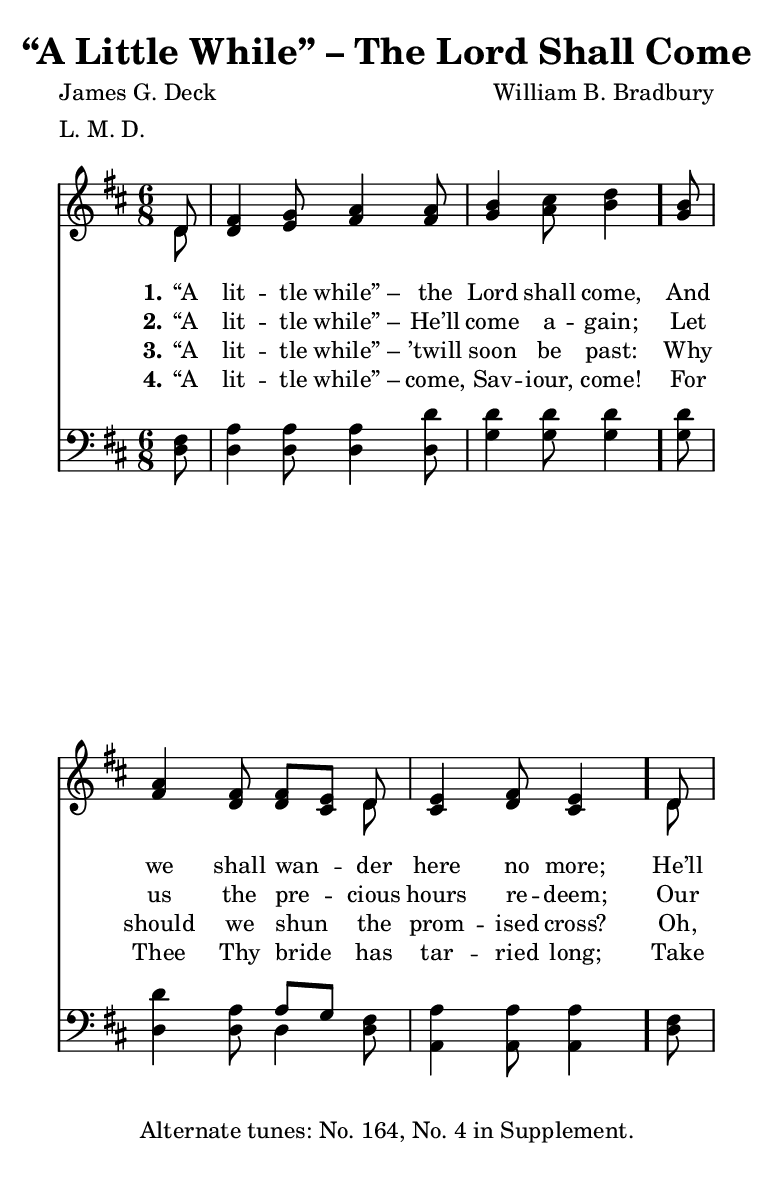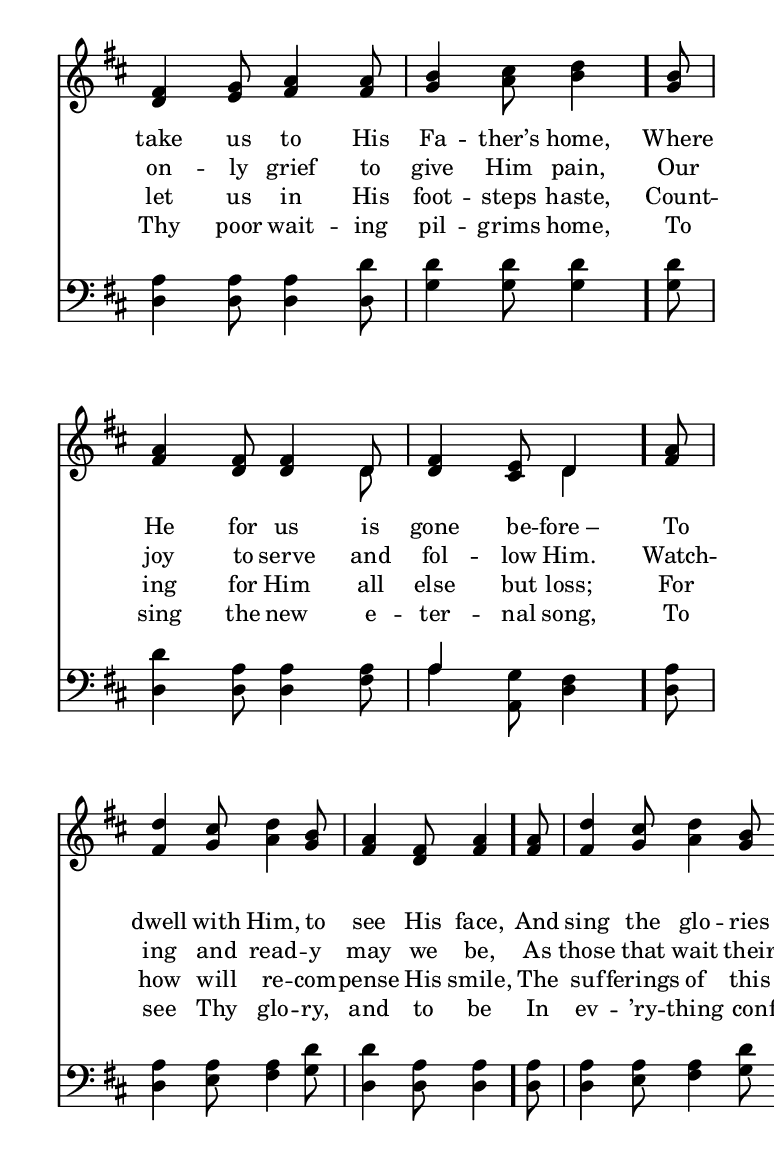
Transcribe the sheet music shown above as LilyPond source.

\include "common/global.ily"
\paper {
  \include "common/paper.ily"
  ragged-last-bottom = ##t
  page-count = 2
system-count = 5

  oddFooterMarkup = \markup { \fill-line { \on-the-fly \first-page "Alternate tunes: No. 164, No. 4 in Supplement." } }
}

\header{
  hymnnumber = "144"
  title = "“A Little While” – The Lord Shall Come"
  tunename = "Sweet Hour of Prayer"
  meter = "L. M. D."
  poet = "James G. Deck" % see https://hymnary.org/text/a_little_while_our_lord_shall_come
  composer = "William B. Bradbury" % see https://hymnary.org/tune/sweet_hour_of_prayer_sweet_hour_bradbury
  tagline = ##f
}

% for fermata in MIDI
ta = { \tempo 4=60 }
tb = { \tempo 4=30 }

patternAA = { c8 c4 }
patternAB = { c8 | c4 c8 c8[ c8] c8 | c4 c8 c4 }

global = {
  \include "common/overrides.ily"
  \override Staff.TimeSignature.style = #'numbered
  \time 6/8
  \override Score.MetronomeMark.transparent = ##t % hide all fermata changes too
  \ta
  \key d \major
  \partial 8
  \autoBeamOff
}

notesSoprano = {
\global
\relative c' {

  \changePitch \patternAA { d | fis g a a | b cis d }
  \changePitch \patternAB { b | a fis fis e d | e fis e }
  \changePitch \patternAA { d | fis g a a | b cis d } % same as line 1
  \changePitch \patternAA { b | a fis fis d | fis e d }

  \changePitch \patternAA { a' | d cis d b | a fis a }
  \changePitch \patternAA { a  | d cis d b | a fis e }
  \changePitch \patternAA { d | fis g a a | b cis d } % same as lines 1,3
  \changePitch \patternAA { b | a fis fis d | fis e d } % same as line 4

  \bar "|."

}
}

notesAlto = {
\global
\relative e' {

  \changePitch \patternAA { d | d e fis fis | g a b }
  \changePitch \patternAB { g | fis d d cis d | cis d cis }
  \changePitch \patternAA { d | d e fis fis | g a b }
  \changePitch \patternAA { g | fis d d d | d cis d }

  \changePitch \patternAA { fis | fis g a g | fis d fis }
  \changePitch \patternAA { fis | fis g a g | fis d cis }
  \changePitch \patternAA { d | d e fis fis | g a b }
  \changePitch \patternAA { g | fis d d d | d cis d }

}
}

notesTenor = {
\global
\relative a {

  \changePitch \patternAA { fis | a a a d | d d d }
  \changePitch \patternAB { d | d a a g fis | a a a }
  \changePitch \patternAA { fis | a a a d | d d d }
  \changePitch \patternAA { d | d a a a | a g fis }

  \changePitch \patternAA { a | a a a d | d a a }
  \changePitch \patternAA { a | a a a d | d a a }
  \changePitch \patternAA { fis | a a a d | d d d }
  \changePitch \patternAA { d | d a a a | a g fis }

}
}

notesBass = {
\global
\relative f {

  \changePitch \patternAA { d | d d d d | g g g }
  \changePitch \patternAA { g | d d d d | a a a }
  \changePitch \patternAA { d | d d d d | g g g }
  \changePitch \patternAA { g | d d d fis | a a, d }

  \changePitch \patternAA { d | d e fis g | d d d }
  \changePitch \patternAA { d | d e fis g | d d a }
  \changePitch \patternAA { d | d d d d | g g g }
  \changePitch \patternAA { g | d d d fis | a a, d }

}
}

wordsA = \lyricmode {
\set stanza = "1."

“A lit -- tle while”_– the Lord shall come, \bar "."
And we shall wan -- der here no more; \bar "."
He’ll take us to His Fa -- ther’s home, \bar "."
Where He for us is gone be -- fore_– \bar "."
To dwell with Him, to see His face, \bar "."
And sing the glo -- ries of His grace. \bar "."
%{HIDE>%} To dwell with Him to see His face, \bar "." %{<HIDE%}
%{HIDE>%} And sing the glo -- ries of His grace. \bar "." %{<HIDE%}

}

wordsB = \lyricmode {
\set stanza = "2."

“A lit -- tle while”_– He’ll come a -- gain;
Let us the pre -- cious hours re -- deem;
Our on -- ly grief to give Him pain,
Our joy to serve and fol -- low Him.
Watch -- ing and read -- y may we be,
As those that wait their Lord to see.
%{HIDE>%} Watch -- ing and read -- y may we be, %{<HIDE%}
%{HIDE>%} As those that wait their Lord to see. %{<HIDE%}

}

wordsC = \lyricmode {
\set stanza = "3."

“A lit -- tle while”_– ’twill soon be past:
Why should we shun the prom -- ised cross?
Oh, let us in His foot -- steps haste,
Count -- ing for Him all else but loss;
For how will re -- com -- pense His smile,
The suf -- ferings of this “lit -- tle while.”
%{HIDE>%} For how will re -- com -- pense His smile, %{<HIDE%}
%{HIDE>%} The suf -- ferings of this “lit -- tle while.” %{<HIDE%}

}

wordsD = \lyricmode {
\set stanza = "4."

“A lit -- tle while”_– come, Sav -- iour, come!
For Thee Thy bride has tar -- ried long;
Take Thy poor wait -- ing pil -- grims home,
To sing the new e -- ter -- nal song,
To see Thy glo -- ry, and to be
In ev -- ’ry -- thing con -- formed to Thee!
%{HIDE>%} To see Thy glo -- ry, and to be, %{<HIDE%}
%{HIDE>%} In ev -- ’ry -- thing con -- formed to Thee! %{<HIDE%}

}

\score {
  \context ChoirStaff <<
    \context Staff = upper <<
      \set Staff.autoBeaming = ##f
      \set ChoirStaff.systemStartDelimiter = #'SystemStartBar
      \set ChoirStaff.printPartCombineTexts = ##f
      \partcombine #'(2 . 11) \notesSoprano \notesAlto
      \context NullVoice = sopranos { \voiceOne << \notesSoprano >> }
      \context Lyrics = one   \lyricsto sopranos \wordsA
      \context Lyrics = two   \lyricsto sopranos \wordsB
      \context Lyrics = three \lyricsto sopranos \wordsC
      \context Lyrics = four  \lyricsto sopranos \wordsD
    >>
    \context Staff = men <<
      \set Staff.autoBeaming = ##f
      \clef bass
      \set ChoirStaff.printPartCombineTexts = ##f
      \partcombine #'(2 . 11) \notesTenor \notesBass
    >>
  >>
  \layout {
    \include "common/layout.ily"
  }
  #(cond ((ly:get-option 'eog-midi-permitted) #{ \midi{
    \include "common/midi.ily"
  } #}))
}

\version "2.19.49"  % necessary for upgrading to future LilyPond versions.

% vi:set et ts=2 sw=2 ai nocindent syntax=lilypond:
